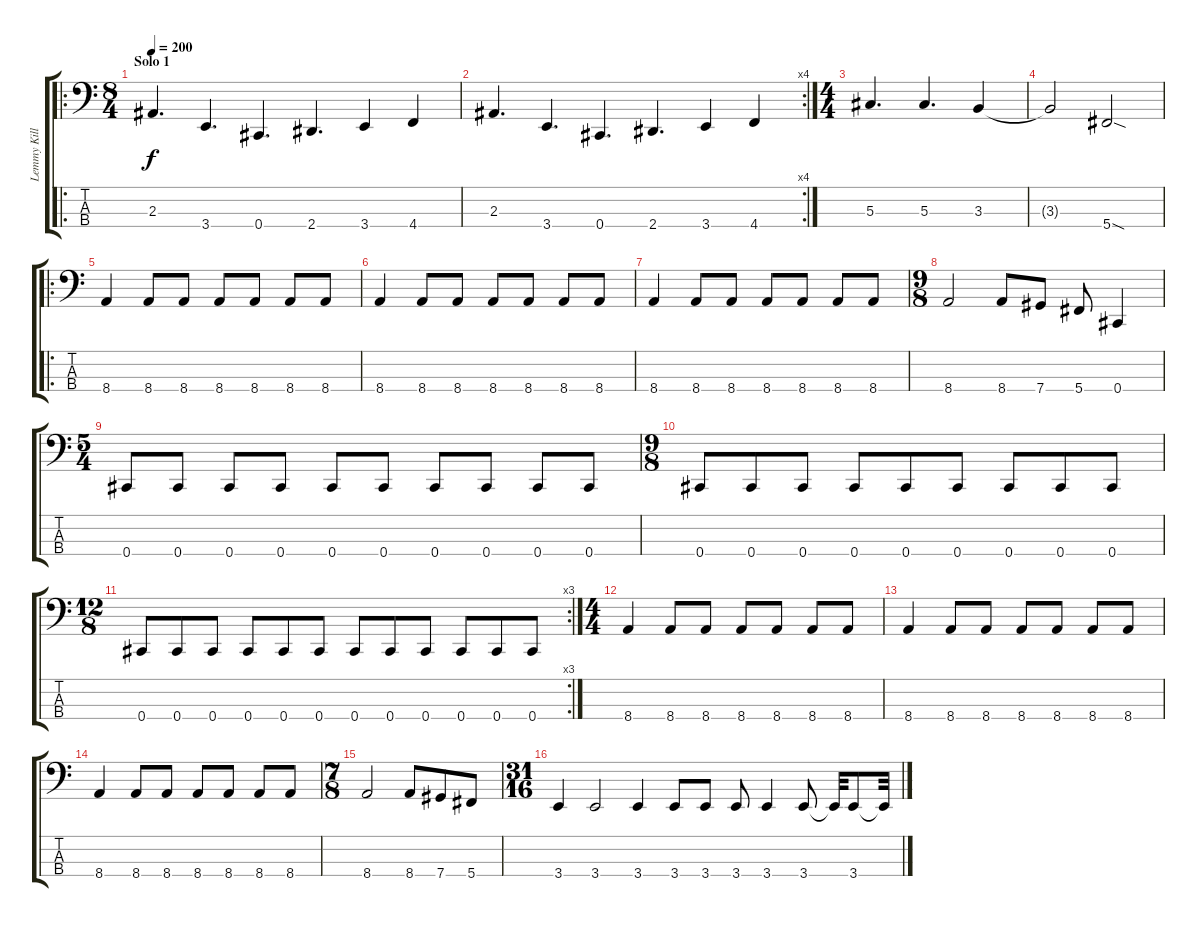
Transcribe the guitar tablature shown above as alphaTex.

\track ("Lemmy Killmister" "Lemmy Kill") {instrument distortionguitar}
\staff {score tabs}
\tuning (Gb2 Db2 Ab1 Db1) {hide}
\ro
\ts (8 4)
\section ("" "Solo 1")
\tempo 200
\clef f4
\ks c
2.3.4{d dy f} 3.4.4{d} 0.4.4{d} 2.4.4{d} 3.4.4 4.4.4 |
\rc 4
2.3.4{d} 3.4.4{d} 0.4.4{d} 2.4.4{d} 3.4.4 4.4.4 |
\ts (4 4)
5.3.4{d} 5.3.4{d} 3.3.4 |
3.3{t}.2 5.4{sod}.2 |
\ro
8.4.4 8.4.8 8.4.8 8.4.8 8.4.8 8.4.8 8.4.8 |
8.4.4 8.4.8 8.4.8 8.4.8 8.4.8 8.4.8 8.4.8 |
8.4.4 8.4.8 8.4.8 8.4.8 8.4.8 8.4.8 8.4.8 |
\ts (9 8)
8.4.2 8.4.8 7.4.8 5.4.8 0.4.4 |
\ts (5 4)
0.4.8 0.4.8 0.4.8 0.4.8 0.4.8 0.4.8 0.4.8 0.4.8 0.4.8 0.4.8 |
\ts (9 8)
0.4.8 0.4.8 0.4.8 0.4.8 0.4.8 0.4.8 0.4.8 0.4.8 0.4.8 |
\rc 3
\ts (12 8)
0.4.8 0.4.8 0.4.8 0.4.8 0.4.8 0.4.8 0.4.8 0.4.8 0.4.8 0.4.8 0.4.8 0.4.8 |
\ts (4 4)
8.4.4 8.4.8 8.4.8 8.4.8 8.4.8 8.4.8 8.4.8 |
8.4.4 8.4.8 8.4.8 8.4.8 8.4.8 8.4.8 8.4.8 |
8.4.4 8.4.8 8.4.8 8.4.8 8.4.8 8.4.8 8.4.8 |
\ts (7 8)
8.4.2 8.4.8 7.4.8 5.4.8 |
\ts (31 16)
3.4.4 3.4.2 3.4.4 3.4.8 3.4.8 3.4.8 3.4.4 3.4.8 3.4{t}.32 3.4.8 3.4{t}.32
